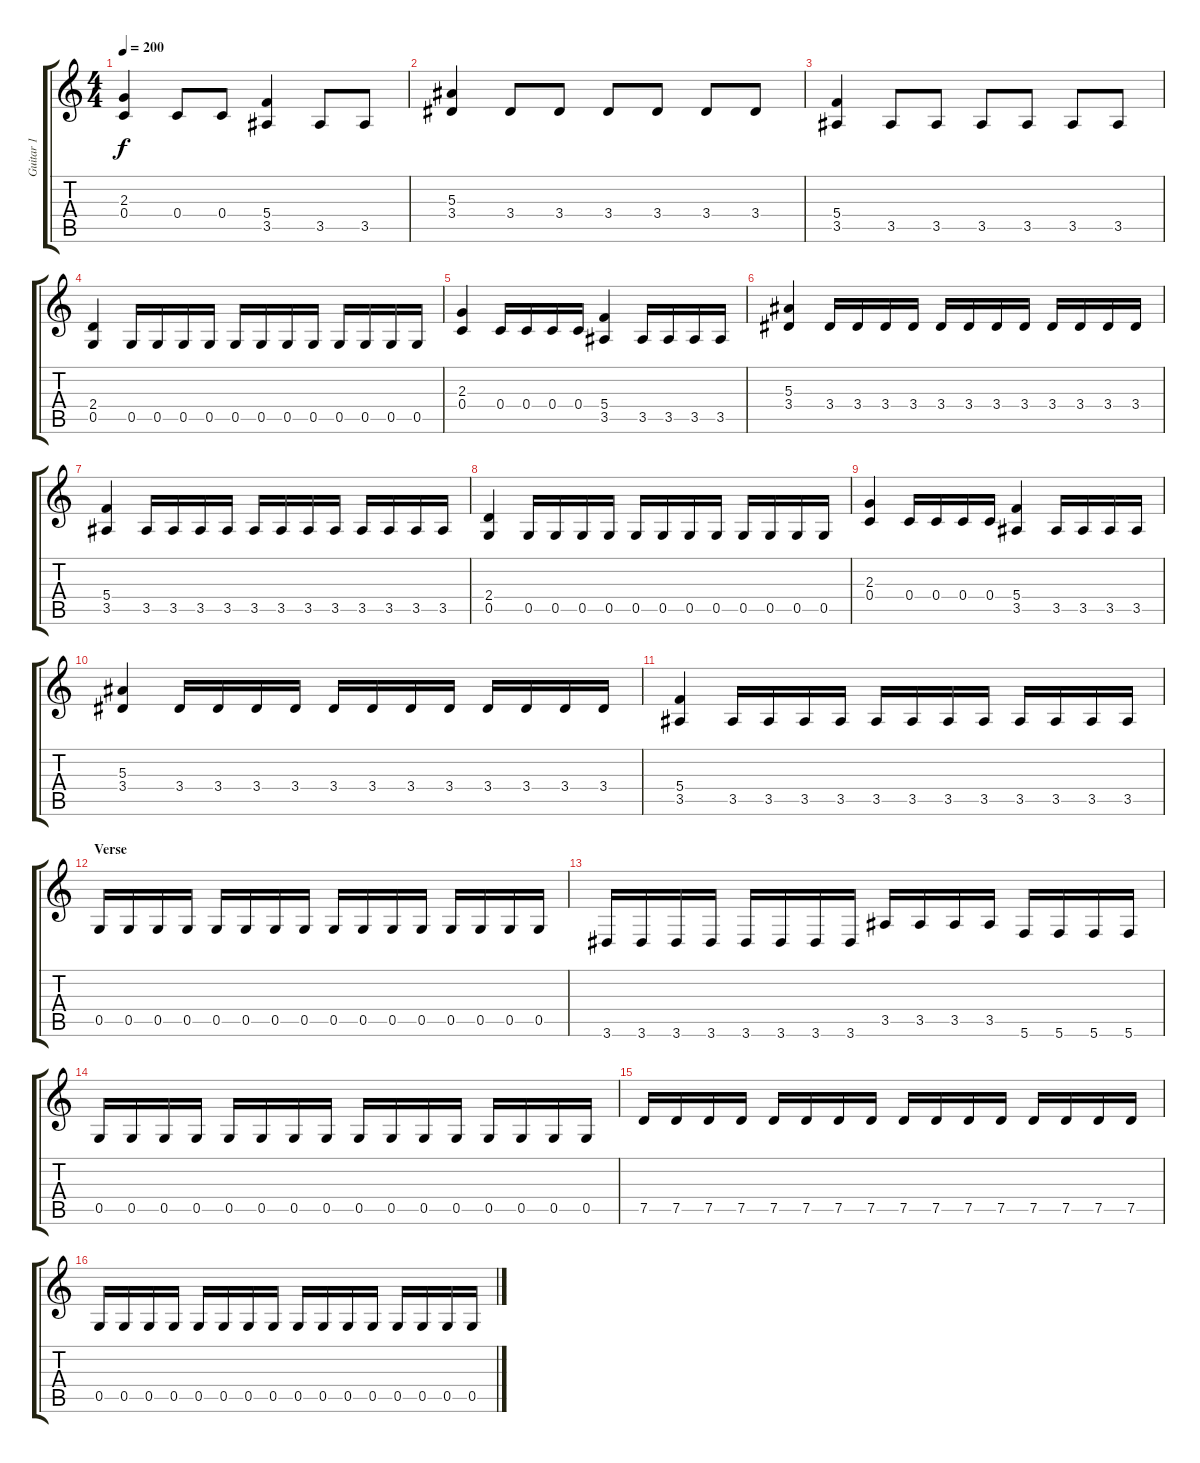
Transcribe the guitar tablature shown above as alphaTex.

\track ("Guitar 1" "Guitar 1") {instrument overdrivenguitar}
\staff {score tabs}
\tuning (D4 A3 F3 C3 G2 C2) {hide}
\ts (4 4)
\tempo 200
\clef g2
\ks c
(2.3 0.4).4{dy f} 0.4.8 0.4.8 (5.4 3.5).4 3.5.8 3.5.8 |
(5.3 3.4).4 3.4.8 3.4.8 3.4.8 3.4.8 3.4.8 3.4.8 |
(5.4 3.5).4 3.5.8 3.5.8 3.5.8 3.5.8 3.5.8 3.5.8 |
(2.4 0.5).4 0.5.16 0.5.16 0.5.16 0.5.16 0.5.16 0.5.16 0.5.16 0.5.16 0.5.16 0.5.16 0.5.16 0.5.16 |
(2.3 0.4).4 0.4.16 0.4.16 0.4.16 0.4.16 (5.4 3.5).4 3.5.16 3.5.16 3.5.16 3.5.16 |
(5.3 3.4).4 3.4.16 3.4.16 3.4.16 3.4.16 3.4.16 3.4.16 3.4.16 3.4.16 3.4.16 3.4.16 3.4.16 3.4.16 |
(5.4 3.5).4 3.5.16 3.5.16 3.5.16 3.5.16 3.5.16 3.5.16 3.5.16 3.5.16 3.5.16 3.5.16 3.5.16 3.5.16 |
(2.4 0.5).4 0.5.16 0.5.16 0.5.16 0.5.16 0.5.16 0.5.16 0.5.16 0.5.16 0.5.16 0.5.16 0.5.16 0.5.16 |
(2.3 0.4).4 0.4.16 0.4.16 0.4.16 0.4.16 (5.4 3.5).4 3.5.16 3.5.16 3.5.16 3.5.16 |
(5.3 3.4).4 3.4.16 3.4.16 3.4.16 3.4.16 3.4.16 3.4.16 3.4.16 3.4.16 3.4.16 3.4.16 3.4.16 3.4.16 |
(5.4 3.5).4 3.5.16 3.5.16 3.5.16 3.5.16 3.5.16 3.5.16 3.5.16 3.5.16 3.5.16 3.5.16 3.5.16 3.5.16 |
\section ("" "Verse")
0.5.16 0.5.16 0.5.16 0.5.16 0.5.16 0.5.16 0.5.16 0.5.16 0.5.16 0.5.16 0.5.16 0.5.16 0.5.16 0.5.16 0.5.16 0.5.16 |
3.6.16 3.6.16 3.6.16 3.6.16 3.6.16 3.6.16 3.6.16 3.6.16 3.5.16 3.5.16 3.5.16 3.5.16 5.6.16 5.6.16 5.6.16 5.6.16 |
0.5.16 0.5.16 0.5.16 0.5.16 0.5.16 0.5.16 0.5.16 0.5.16 0.5.16 0.5.16 0.5.16 0.5.16 0.5.16 0.5.16 0.5.16 0.5.16 |
7.5.16 7.5.16 7.5.16 7.5.16 7.5.16 7.5.16 7.5.16 7.5.16 7.5.16 7.5.16 7.5.16 7.5.16 7.5.16 7.5.16 7.5.16 7.5.16 |
0.5.16 0.5.16 0.5.16 0.5.16 0.5.16 0.5.16 0.5.16 0.5.16 0.5.16 0.5.16 0.5.16 0.5.16 0.5.16 0.5.16 0.5.16 0.5.16
